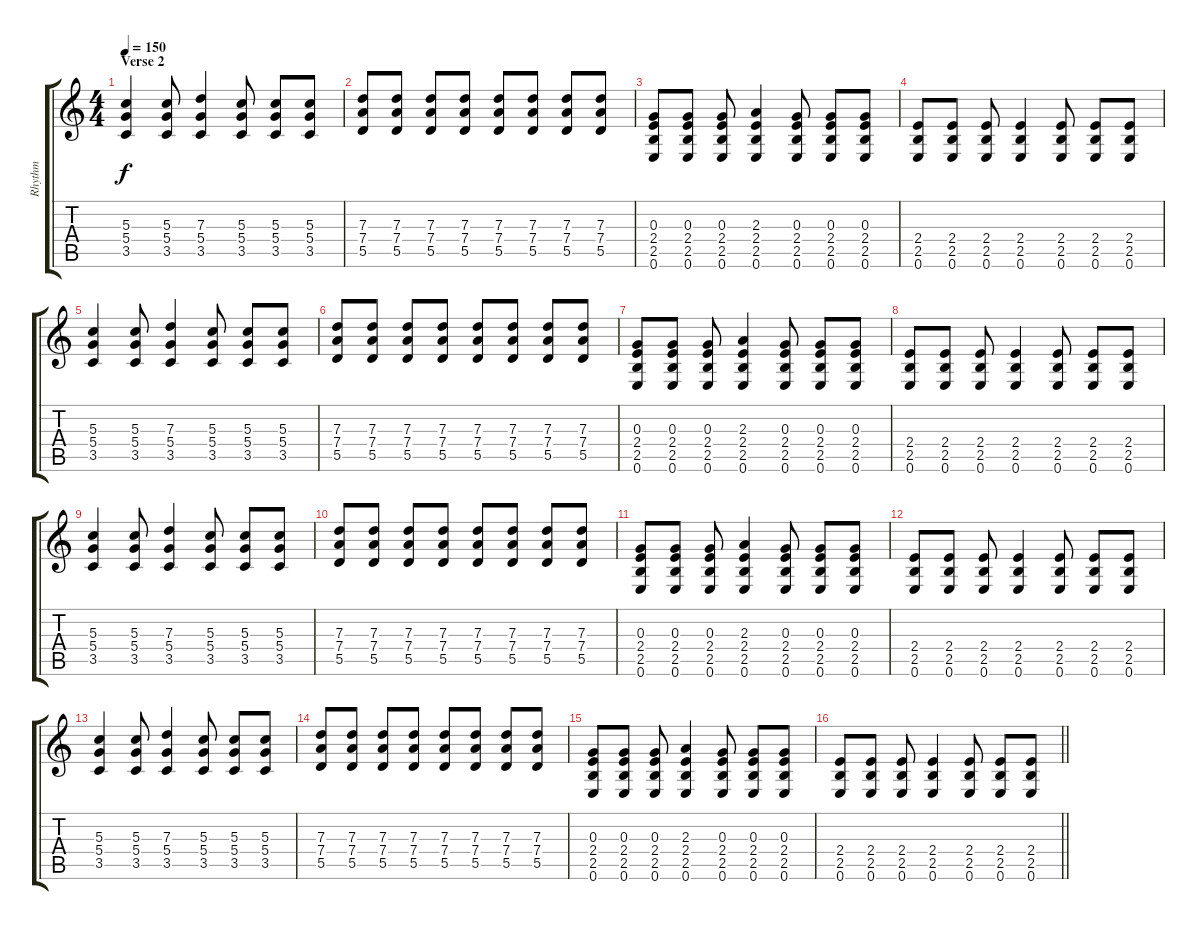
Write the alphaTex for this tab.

\track ("Rhythm" "Rhythm") {instrument overdrivenguitar}
\staff {score tabs}
\tuning (E4 B3 G3 D3 A2 E2) {hide}
\ts (4 4)
\section ("" "Verse 2")
\tempo 150
\clef g2
\ks c
(5.3 5.4 3.5).4{dy f volume 14 balance 5} (5.3 5.4 3.5).8 (7.3 5.4 3.5).4 (5.3 5.4 3.5).8 (5.3 5.4 3.5).8 (5.3 5.4 3.5).8 |
(7.3 7.4 5.5).8 (7.3 7.4 5.5).8 (7.3 7.4 5.5).8 (7.3 7.4 5.5).8 (7.3 7.4 5.5).8 (7.3 7.4 5.5).8 (7.3 7.4 5.5).8 (7.3 7.4 5.5).8 |
(0.3 2.4 2.5 0.6).8 (0.3 2.4 2.5 0.6).8 (0.3 2.4 2.5 0.6).8 (2.3 2.4 2.5 0.6).4 (0.3 2.4 2.5 0.6).8 (0.3 2.4 2.5 0.6).8 (0.3 2.4 2.5 0.6).8 |
(2.4 2.5 0.6).8 (2.4 2.5 0.6).8 (2.4 2.5 0.6).8 (2.4 2.5 0.6).4 (2.4 2.5 0.6).8 (2.4 2.5 0.6).8 (2.4 2.5 0.6).8 |
(5.3 5.4 3.5).4 (5.3 5.4 3.5).8 (7.3 5.4 3.5).4 (5.3 5.4 3.5).8 (5.3 5.4 3.5).8 (5.3 5.4 3.5).8 |
(7.3 7.4 5.5).8 (7.3 7.4 5.5).8 (7.3 7.4 5.5).8 (7.3 7.4 5.5).8 (7.3 7.4 5.5).8 (7.3 7.4 5.5).8 (7.3 7.4 5.5).8 (7.3 7.4 5.5).8 |
(0.3 2.4 2.5 0.6).8 (0.3 2.4 2.5 0.6).8 (0.3 2.4 2.5 0.6).8 (2.3 2.4 2.5 0.6).4 (0.3 2.4 2.5 0.6).8 (0.3 2.4 2.5 0.6).8 (0.3 2.4 2.5 0.6).8 |
(2.4 2.5 0.6).8 (2.4 2.5 0.6).8 (2.4 2.5 0.6).8 (2.4 2.5 0.6).4 (2.4 2.5 0.6).8 (2.4 2.5 0.6).8 (2.4 2.5 0.6).8 |
(5.3 5.4 3.5).4 (5.3 5.4 3.5).8 (7.3 5.4 3.5).4 (5.3 5.4 3.5).8 (5.3 5.4 3.5).8 (5.3 5.4 3.5).8 |
(7.3 7.4 5.5).8 (7.3 7.4 5.5).8 (7.3 7.4 5.5).8 (7.3 7.4 5.5).8 (7.3 7.4 5.5).8 (7.3 7.4 5.5).8 (7.3 7.4 5.5).8 (7.3 7.4 5.5).8 |
(0.3 2.4 2.5 0.6).8 (0.3 2.4 2.5 0.6).8 (0.3 2.4 2.5 0.6).8 (2.3 2.4 2.5 0.6).4 (0.3 2.4 2.5 0.6).8 (0.3 2.4 2.5 0.6).8 (0.3 2.4 2.5 0.6).8 |
(2.4 2.5 0.6).8 (2.4 2.5 0.6).8 (2.4 2.5 0.6).8 (2.4 2.5 0.6).4 (2.4 2.5 0.6).8 (2.4 2.5 0.6).8 (2.4 2.5 0.6).8 |
(5.3 5.4 3.5).4 (5.3 5.4 3.5).8 (7.3 5.4 3.5).4 (5.3 5.4 3.5).8 (5.3 5.4 3.5).8 (5.3 5.4 3.5).8 |
(7.3 7.4 5.5).8 (7.3 7.4 5.5).8 (7.3 7.4 5.5).8 (7.3 7.4 5.5).8 (7.3 7.4 5.5).8 (7.3 7.4 5.5).8 (7.3 7.4 5.5).8 (7.3 7.4 5.5).8 |
(0.3 2.4 2.5 0.6).8 (0.3 2.4 2.5 0.6).8 (0.3 2.4 2.5 0.6).8 (2.3 2.4 2.5 0.6).4 (0.3 2.4 2.5 0.6).8 (0.3 2.4 2.5 0.6).8 (0.3 2.4 2.5 0.6).8 |
\barLineRight lightlight
(2.4 2.5 0.6).8 (2.4 2.5 0.6).8 (2.4 2.5 0.6).8 (2.4 2.5 0.6).4 (2.4 2.5 0.6).8 (2.4 2.5 0.6).8 (2.4 2.5 0.6).8
